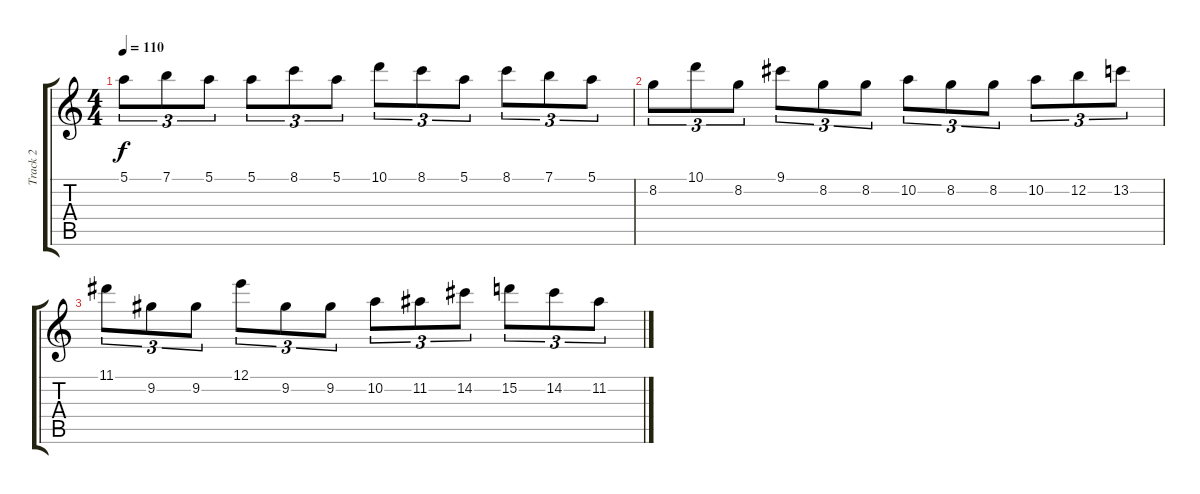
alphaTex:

\track ("Track 2" "Track 2") {instrument distortionguitar}
\staff {score tabs}
\tuning (E4 B3 G3 D3 A2 E2) {hide}
\ts (4 4)
\tempo 110
\clef g2
\ks c
5.1.8{tu (3 2) dy f} 7.1.8{tu (3 2)} 5.1.8{tu (3 2)} 5.1.8{tu (3 2)} 8.1.8{tu (3 2)} 5.1.8{tu (3 2)} 10.1.8{tu (3 2)} 8.1.8{tu (3 2)} 5.1.8{tu (3 2)} 8.1.8{tu (3 2)} 7.1.8{tu (3 2)} 5.1.8{tu (3 2)} |
8.2.8{tu (3 2) volume 0} 10.1.8{tu (3 2)} 8.2.8{tu (3 2)} 9.1.8{tu (3 2)} 8.2.8{tu (3 2)} 8.2.8{tu (3 2)} 10.2.8{tu (3 2)} 8.2.8{tu (3 2)} 8.2.8{tu (3 2)} 10.2.8{tu (3 2)} 12.2.8{tu (3 2)} 13.2.8{tu (3 2)} |
11.1.8{tu (3 2)} 9.2.8{tu (3 2)} 9.2.8{tu (3 2)} 12.1.8{tu (3 2)} 9.2.8{tu (3 2)} 9.2.8{tu (3 2)} 10.2.8{tu (3 2)} 11.2.8{tu (3 2)} 14.2.8{tu (3 2)} 15.2.8{tu (3 2)} 14.2.8{tu (3 2)} 11.2.8{tu (3 2)}
